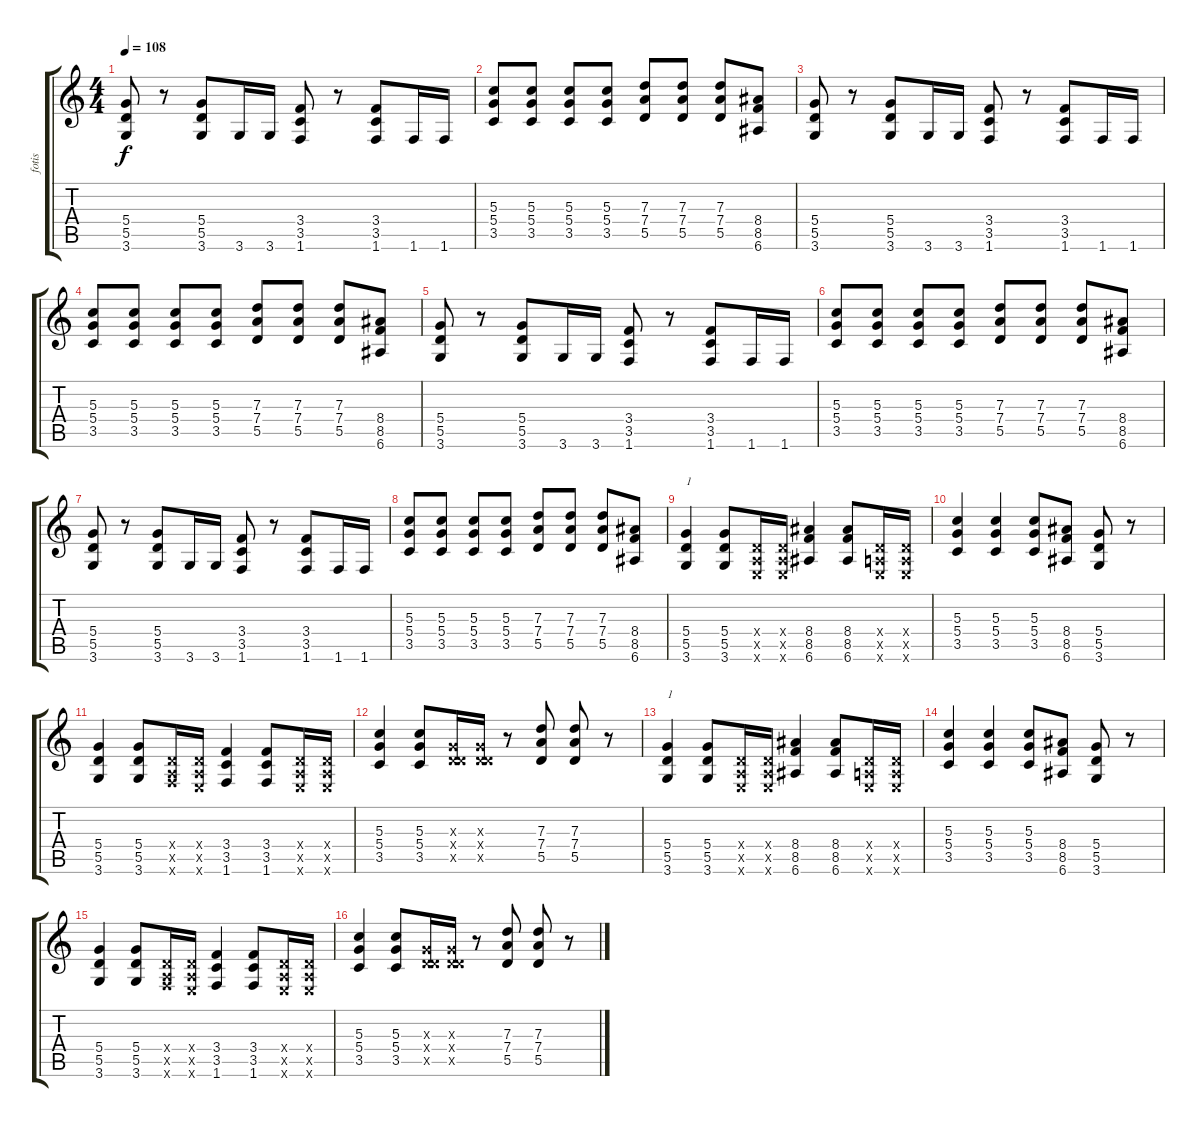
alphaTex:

\track ("fotis" "fotis") {instrument overdrivenguitar}
\staff {score tabs}
\tuning (E4 B3 G3 D3 A2 E2) {hide}
\ts (4 4)
\tempo 108
\clef g2
\ks c
(5.4 5.5 3.6).8{dy f} r.8 (5.4 5.5 3.6).8 3.6.16 3.6.16 (3.4 3.5 1.6).8 r.8 (3.4 3.5 1.6).8 1.6.16 1.6.16 |
(5.3 5.4 3.5).8 (5.3 5.4 3.5).8 (5.3 5.4 3.5).8 (5.3 5.4 3.5).8 (7.3 7.4 5.5).8 (7.3 7.4 5.5).8 (7.3 7.4 5.5).8 (8.4 8.5 6.6).8 |
(5.4 5.5 3.6).8 r.8 (5.4 5.5 3.6).8 3.6.16 3.6.16 (3.4 3.5 1.6).8 r.8 (3.4 3.5 1.6).8 1.6.16 1.6.16 |
(5.3 5.4 3.5).8 (5.3 5.4 3.5).8 (5.3 5.4 3.5).8 (5.3 5.4 3.5).8 (7.3 7.4 5.5).8 (7.3 7.4 5.5).8 (7.3 7.4 5.5).8 (8.4 8.5 6.6).8 |
(5.4 5.5 3.6).8 r.8 (5.4 5.5 3.6).8 3.6.16 3.6.16 (3.4 3.5 1.6).8 r.8 (3.4 3.5 1.6).8 1.6.16 1.6.16 |
(5.3 5.4 3.5).8 (5.3 5.4 3.5).8 (5.3 5.4 3.5).8 (5.3 5.4 3.5).8 (7.3 7.4 5.5).8 (7.3 7.4 5.5).8 (7.3 7.4 5.5).8 (8.4 8.5 6.6).8 |
(5.4 5.5 3.6).8 r.8 (5.4 5.5 3.6).8 3.6.16 3.6.16 (3.4 3.5 1.6).8 r.8 (3.4 3.5 1.6).8 1.6.16 1.6.16 |
(5.3 5.4 3.5).8 (5.3 5.4 3.5).8 (5.3 5.4 3.5).8 (5.3 5.4 3.5).8 (7.3 7.4 5.5).8 (7.3 7.4 5.5).8 (7.3 7.4 5.5).8 (8.4 8.5 6.6).8 |
(5.4 5.5 3.6).4{txt "1"} (5.4 5.5 3.6).8 (0.4{x} 0.5{x} 0.6{x}).16 (0.4{x} 0.5{x} 0.6{x}).16 (8.4 8.5 6.6).4 (8.4 8.5 6.6).8 (0.4{x} 0.5{x} 0.6{x}).16 (0.4{x} 0.5{x} 0.6{x}).16 |
(5.3 5.4 3.5).4 (5.3 5.4 3.5).4 (5.3 5.4 3.5).8 (8.4 8.5 6.6).8 (5.4 5.5 3.6).8 r.8 |
(5.4 5.5 3.6).4 (5.4 5.5 3.6).8 (0.4{x} 0.5{x} 1.6{x}).16 (0.4{x} 0.5{x} 0.6{x}).16 (3.4 3.5 1.6).4 (3.4 3.5 1.6).8 (0.4{x} 0.5{x} 0.6{x}).16 (0.4{x} 0.5{x} 0.6{x}).16 |
(5.3 5.4 3.5).4 (5.3 5.4 3.5).8 (0.3{x} 0.4{x} 5.5{x}).16 (0.3{x} 0.4{x} 5.5{x}).16 r.8 (7.3 7.4 5.5).8 (7.3 7.4 5.5).8 r.8 |
(5.4 5.5 3.6).4{txt "1"} (5.4 5.5 3.6).8 (0.4{x} 0.5{x} 0.6{x}).16 (0.4{x} 0.5{x} 0.6{x}).16 (8.4 8.5 6.6).4 (8.4 8.5 6.6).8 (0.4{x} 0.5{x} 0.6{x}).16 (0.4{x} 0.5{x} 0.6{x}).16 |
(5.3 5.4 3.5).4 (5.3 5.4 3.5).4 (5.3 5.4 3.5).8 (8.4 8.5 6.6).8 (5.4 5.5 3.6).8 r.8 |
(5.4 5.5 3.6).4 (5.4 5.5 3.6).8 (0.4{x} 0.5{x} 1.6{x}).16 (0.4{x} 0.5{x} 0.6{x}).16 (3.4 3.5 1.6).4 (3.4 3.5 1.6).8 (0.4{x} 0.5{x} 0.6{x}).16 (0.4{x} 0.5{x} 0.6{x}).16 |
(5.3 5.4 3.5).4 (5.3 5.4 3.5).8 (0.3{x} 0.4{x} 5.5{x}).16 (0.3{x} 0.4{x} 5.5{x}).16 r.8 (7.3 7.4 5.5).8 (7.3 7.4 5.5).8 r.8
